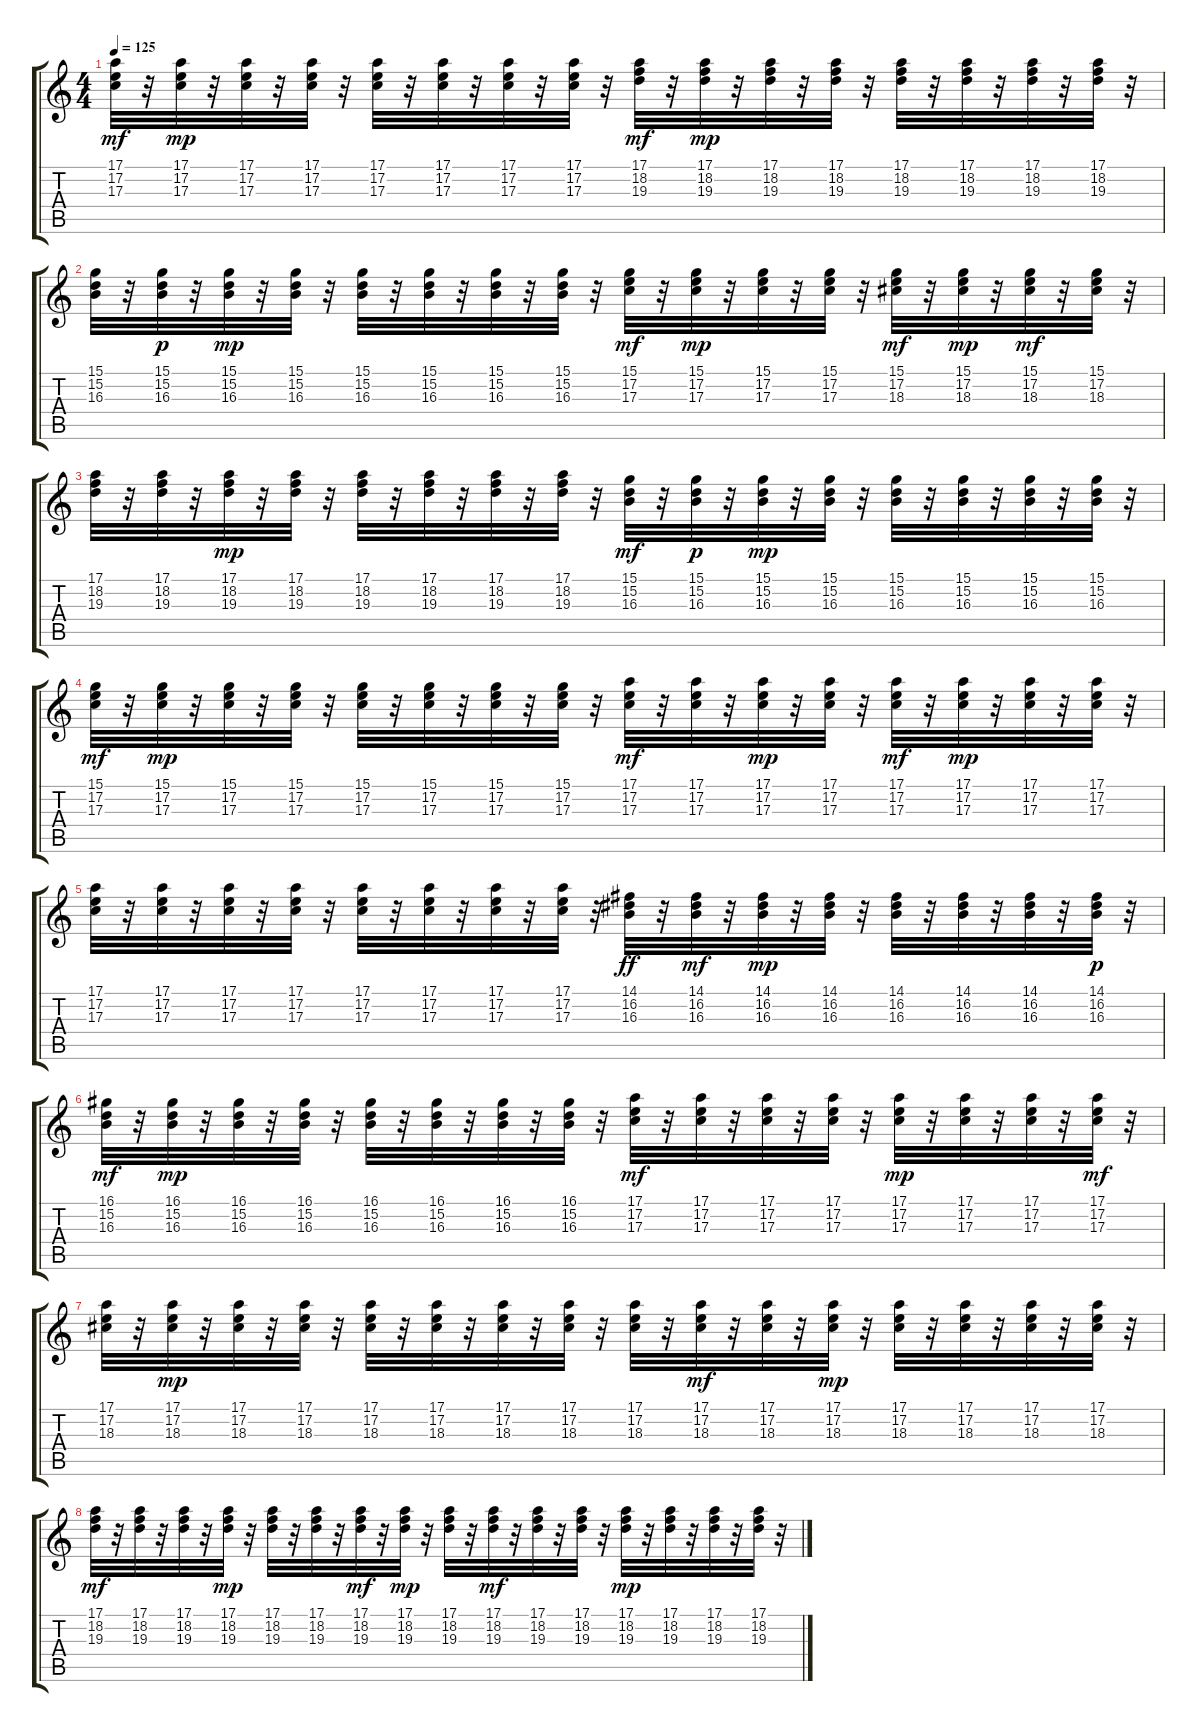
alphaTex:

\track "" {instrument brightacousticpiano}
\staff {score tabs}
\tuning (E4 B3 G3 D3 A2 E2) {hide}
\ts (4 4)
\tempo 125
\clef g2
\ks c
(17.1 17.2 17.3).32{dy mf} r.32 (17.1 17.2 17.3).32{dy mp} r.32 (17.1 17.2 17.3).32 r.32 (17.1 17.2 17.3).32 r.32 (17.1 17.2 17.3).32 r.32 (17.1 17.2 17.3).32 r.32 (17.1 17.2 17.3).32 r.32 (17.1 17.2 17.3).32 r.32 (17.1 18.2 19.3).32{dy mf} r.32 (17.1 18.2 19.3).32{dy mp} r.32 (17.1 18.2 19.3).32 r.32 (17.1 18.2 19.3).32 r.32 (17.1 18.2 19.3).32 r.32 (17.1 18.2 19.3).32 r.32 (17.1 18.2 19.3).32 r.32 (17.1 18.2 19.3).32 r.32 |
(15.1 15.2 16.3).32 r.32 (15.1 15.2 16.3).32{dy p} r.32 (15.1 15.2 16.3).32{dy mp} r.32 (15.1 15.2 16.3).32 r.32 (15.1 15.2 16.3).32 r.32 (15.1 15.2 16.3).32 r.32 (15.1 15.2 16.3).32 r.32 (15.1 15.2 16.3).32 r.32 (15.1 17.2 17.3).32{dy mf} r.32 (15.1 17.2 17.3).32{dy mp} r.32 (15.1 17.2 17.3).32 r.32 (15.1 17.2 17.3).32 r.32 (15.1 17.2 18.3).32{dy mf} r.32 (15.1 17.2 18.3).32{dy mp} r.32 (15.1 17.2 18.3).32{dy mf} r.32 (15.1 17.2 18.3).32 r.32 |
(17.1 18.2 19.3).32 r.32 (17.1 18.2 19.3).32 r.32 (17.1 18.2 19.3).32{dy mp} r.32 (17.1 18.2 19.3).32 r.32 (17.1 18.2 19.3).32 r.32 (17.1 18.2 19.3).32 r.32 (17.1 18.2 19.3).32 r.32 (17.1 18.2 19.3).32 r.32 (15.1 15.2 16.3).32{dy mf} r.32 (15.1 15.2 16.3).32{dy p} r.32 (15.1 15.2 16.3).32{dy mp} r.32 (15.1 15.2 16.3).32 r.32 (15.1 15.2 16.3).32 r.32 (15.1 15.2 16.3).32 r.32 (15.1 15.2 16.3).32 r.32 (15.1 15.2 16.3).32 r.32 |
(15.1 17.2 17.3).32{dy mf} r.32 (15.1 17.2 17.3).32{dy mp} r.32 (15.1 17.2 17.3).32 r.32 (15.1 17.2 17.3).32 r.32 (15.1 17.2 17.3).32 r.32 (15.1 17.2 17.3).32 r.32 (15.1 17.2 17.3).32 r.32 (15.1 17.2 17.3).32 r.32 (17.1 17.2 17.3).32{dy mf} r.32 (17.1 17.2 17.3).32 r.32 (17.1 17.2 17.3).32{dy mp} r.32 (17.1 17.2 17.3).32 r.32 (17.1 17.2 17.3).32{dy mf} r.32 (17.1 17.2 17.3).32{dy mp} r.32 (17.1 17.2 17.3).32 r.32 (17.1 17.2 17.3).32 r.32 |
(17.1 17.2 17.3).32 r.32 (17.1 17.2 17.3).32 r.32 (17.1 17.2 17.3).32 r.32 (17.1 17.2 17.3).32 r.32 (17.1 17.2 17.3).32 r.32 (17.1 17.2 17.3).32 r.32 (17.1 17.2 17.3).32 r.32 (17.1 17.2 17.3).32 r.32 (14.1 16.2 16.3).32{dy ff} r.32 (14.1 16.2 16.3).32{dy mf} r.32 (14.1 16.2 16.3).32{dy mp} r.32 (14.1 16.2 16.3).32 r.32 (14.1 16.2 16.3).32 r.32 (14.1 16.2 16.3).32 r.32 (14.1 16.2 16.3).32 r.32 (14.1 16.2 16.3).32{dy p} r.32 |
(16.1 15.2 16.3).32{dy mf} r.32 (16.1 15.2 16.3).32{dy mp} r.32 (16.1 15.2 16.3).32 r.32 (16.1 15.2 16.3).32 r.32 (16.1 15.2 16.3).32 r.32 (16.1 15.2 16.3).32 r.32 (16.1 15.2 16.3).32 r.32 (16.1 15.2 16.3).32 r.32 (17.1 17.2 17.3).32{dy mf} r.32 (17.1 17.2 17.3).32 r.32 (17.1 17.2 17.3).32 r.32 (17.1 17.2 17.3).32 r.32 (17.1 17.2 17.3).32{dy mp} r.32 (17.1 17.2 17.3).32 r.32 (17.1 17.2 17.3).32 r.32 (17.1 17.2 17.3).32{dy mf} r.32 |
(17.1 17.2 18.3).32 r.32 (17.1 17.2 18.3).32{dy mp} r.32 (17.1 17.2 18.3).32 r.32 (17.1 17.2 18.3).32 r.32 (17.1 17.2 18.3).32 r.32 (17.1 17.2 18.3).32 r.32 (17.1 17.2 18.3).32 r.32 (17.1 17.2 18.3).32 r.32 (17.1 17.2 18.3).32 r.32 (17.1 17.2 18.3).32{dy mf} r.32 (17.1 17.2 18.3).32 r.32 (17.1 17.2 18.3).32{dy mp} r.32 (17.1 17.2 18.3).32 r.32 (17.1 17.2 18.3).32 r.32 (17.1 17.2 18.3).32 r.32 (17.1 17.2 18.3).32 r.32 |
(17.1 18.2 19.3).32{dy mf} r.32 (17.1 18.2 19.3).32 r.32 (17.1 18.2 19.3).32 r.32 (17.1 18.2 19.3).32{dy mp} r.32 (17.1 18.2 19.3).32 r.32 (17.1 18.2 19.3).32 r.32 (17.1 18.2 19.3).32{dy mf} r.32 (17.1 18.2 19.3).32{dy mp} r.32 (17.1 18.2 19.3).32 r.32 (17.1 18.2 19.3).32{dy mf} r.32 (17.1 18.2 19.3).32 r.32 (17.1 18.2 19.3).32 r.32 (17.1 18.2 19.3).32{dy mp} r.32 (17.1 18.2 19.3).32 r.32 (17.1 18.2 19.3).32 r.32 (17.1 18.2 19.3).32 r.32
